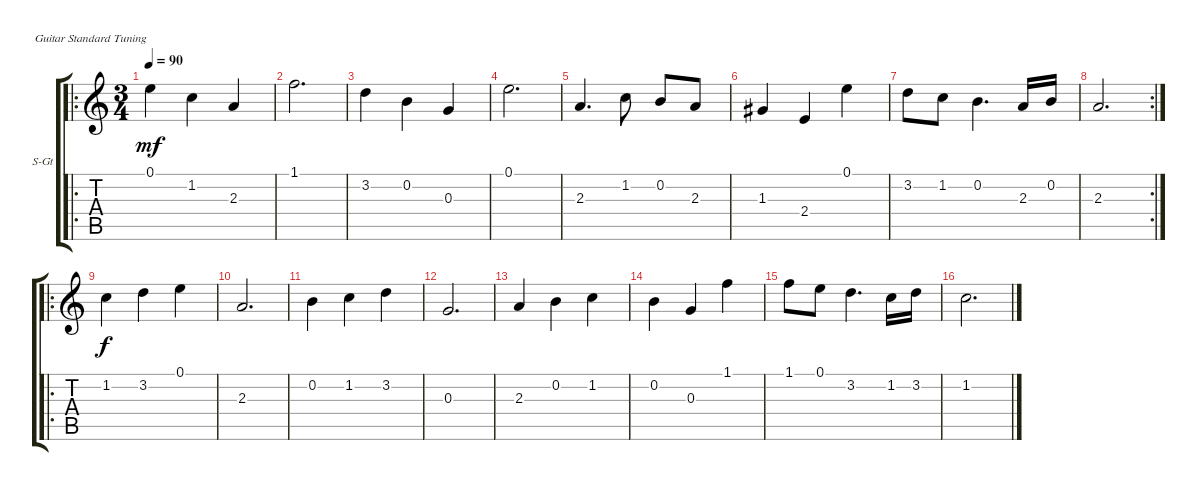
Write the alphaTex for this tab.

\defaultSystemsLayout 4
\bracketExtendMode groupsimilarinstruments
\firstSystemTrackNameOrientation horizontal
\otherSystemsTrackNameOrientation horizontal
\track ("Steel Guitar" "S-Gt") {instrument acousticguitarsteel}
\staff {score tabs}
\tuning (E4 B3 G3 D3 A2 E2)
\ro
\ts (3 4)
\tempo 90
\clef g2
\scale
0.487395
\ks c
0.1.4{dy mf instrument acousticguitarsteel} 1.2.4 2.3.4 |
\scale
0.256303 1.1.2{d} |
\scale
0.256303 3.2.4 0.2.4 0.3.4 |
\scale
0.333333 0.1.2{d} |
\scale
0.333333 2.3.4{d} 1.2.8 0.2.8 2.3.8 |
\scale
0.333333 1.3.4 2.4.4 0.1.4 |
\scale
0.333333 3.2.8 1.2.8 0.2.4{d} 2.3.16 0.2.16 |
\rc 2
\scale
0.333333 2.3.2{d} |
\ro
\scale
0.333333 1.2.4{dy f} 3.2.4 0.1.4 |
\scale
0.333333 2.3.2{d} |
\scale
0.333333 0.2.4 1.2.4 3.2.4 |
\scale
0.333333 0.3.2{d} |
\scale
0.333333 2.3.4 0.2.4 1.2.4 |
\scale
0.333333 0.2.4 0.3.4 1.1.4 |
\scale
0.333333 1.1.8 0.1.8 3.2.4{d} 1.2.16 3.2.16 |
\scale
0.333333 1.2.2{d}
